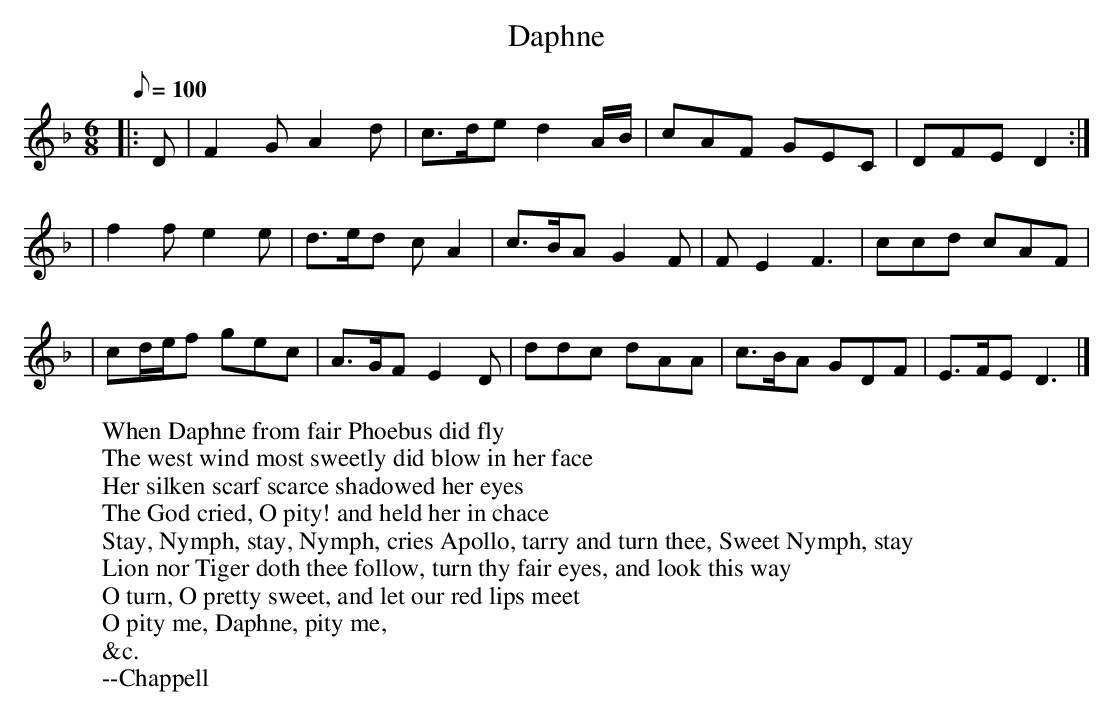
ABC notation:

X:1
T: Daphne
M: 6/8
L: 1/8
Q: 100
W: When Daphne from fair Phoebus did fly
W: The west wind most sweetly did blow in her face
W: Her silken scarf scarce shadowed her eyes
W: The God cried, O pity! and held her in chace
W: Stay, Nymph, stay, Nymph, cries Apollo, tarry and turn thee, Sweet Nymph, stay
W: Lion nor Tiger doth thee follow, turn thy fair eyes, and look this way
W: O turn, O pretty sweet, and let our red lips meet
W: O pity me, Daphne, pity me,
W: &c.
W: --Chappell
K: Dm
|: D | F2G A2d | c>de d2 A/2B/2 | cAF GEC | DFE D2 :|
 | f2f e2e | d>ed cA2 | c>BA G2F | FE2 F3 | ccd cAF |
 | cd/2e/2f gec | A>GF E2D | ddc dAA | c>BA GDF | E>FE D3 |]
